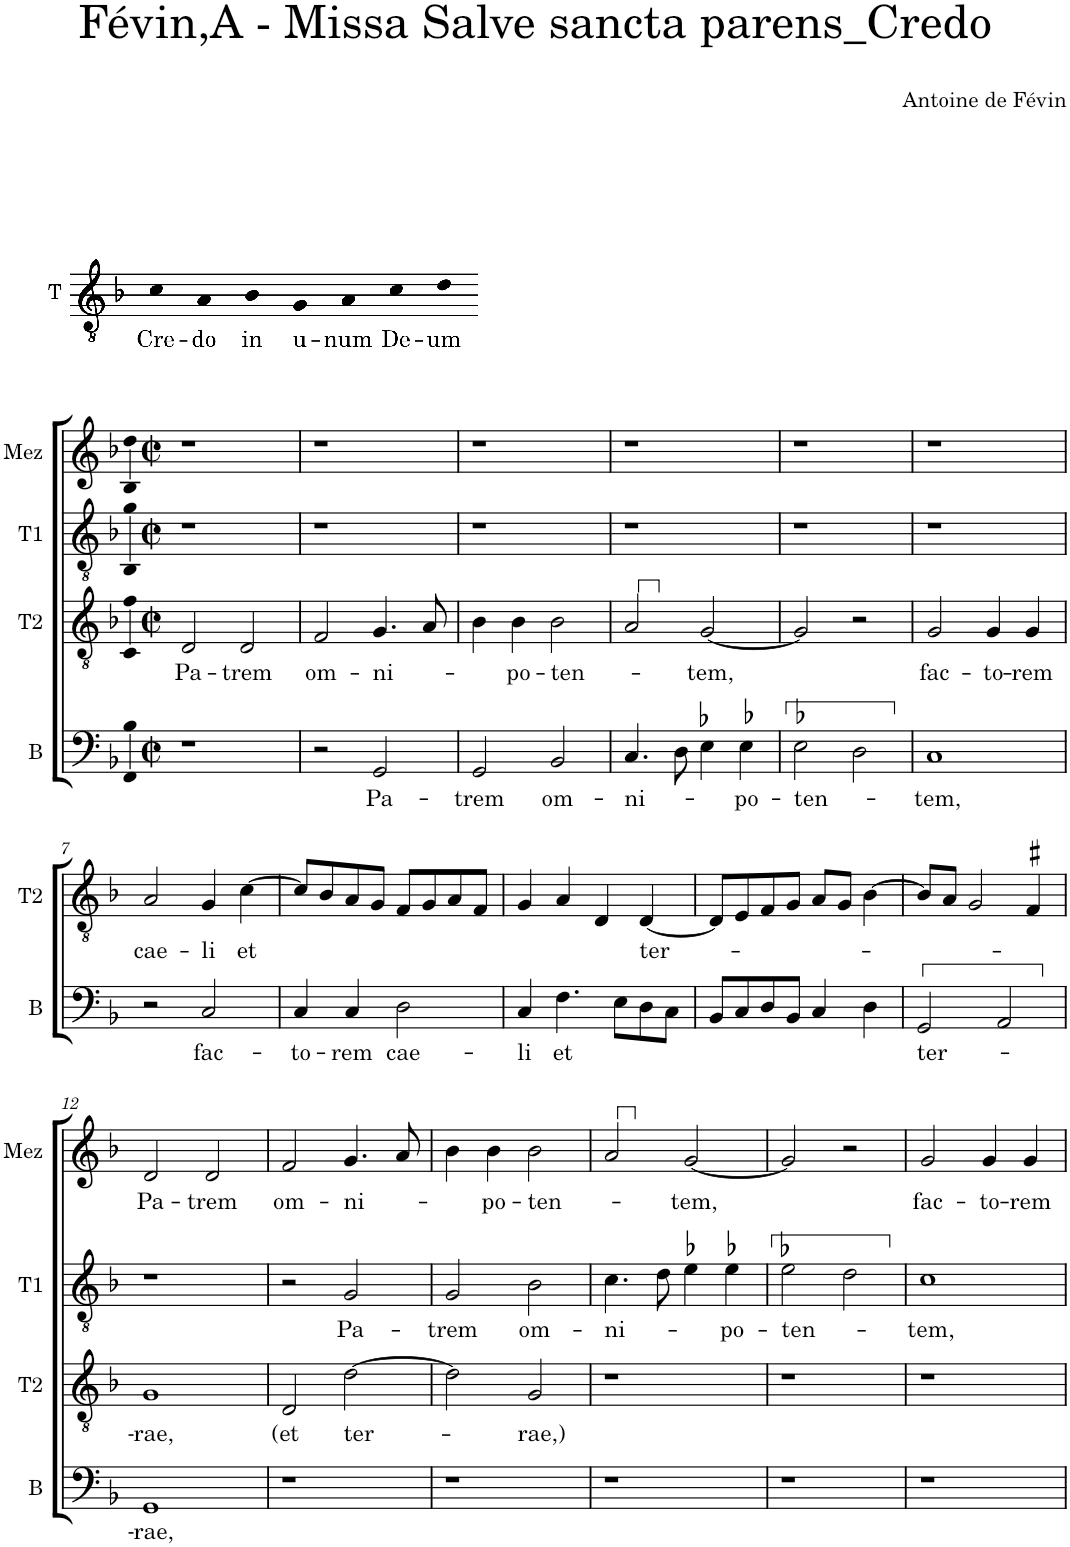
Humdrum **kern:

**kern	**text	**kern	**text	**kern	**text	**kern	**text
*part4	*part4	*part3	*part3	*part2	*part2	*part1	*part1
*staff4	*staff4	*staff3	*staff3	*staff2	*staff2	*staff1	*staff1
*I"B	*	*I"T2	*	*I"T1	*	*I"Mez	*
*I'B	*	*I'T2	*	*I'T1	*	*I'Mez	*
*clefF4	*	*clefGv2	*	*clefGv2	*	*clefG2	*
*	*	*	*	*Trd4c7	*	*	*
*k[b-]	*	*k[b-]	*	*k[b-]	*	*k[b-]	*
*M2/2	*	*M2/2	*	*M2/2	*	*M2/2	*
*met(c|)	*	*met(c|)	*	*met(c|)	*	*met(c|)	*
=1	=1	=1	=1	=1	=1	=1	=1
!	!	!	!LO:LY:b	!	!	!	!
1r	.	2D/	Pa-	1r	.	1r	.
!	!	!	!LO:LY:b	!	!	!	!
.	.	2D/	-trem	.	.	.	.
=2	=2	=2	=2	=2	=2	=2	=2
!	!	!	!LO:LY:b	!	!	!	!
2r	.	2F/	om-	1r	.	1r	.
!	!LO:LY:b	!	!LO:LY:b	!	!	!	!
2GG/	Pa-	4.G/	-ni-	.	.	.	.
.	.	8A/	.	.	.	.	.
=3	=3	=3	=3	=3	=3	=3	=3
!	!LO:LY:b	!	!	!	!	!	!
2GG/	-trem	4B-\	.	1r	.	1r	.
!	!	!	!LO:LY:b	!	!	!	!
.	.	4B-\	-po-	.	.	.	.
!	!LO:LY:b	!	!LO:LY:b	!	!	!	!
2BB-/	om-	2B-\	-ten-	.	.	.	.
=4	=4	=4	=4	=4	=4	=4	=4
!	!LO:LY:b	!	!	!	!	!	!
4.C/	-ni-	2A/	.	1r	.	1r	.
8D\	.	.	.	.	.	.	.
!	!	!	!LO:LY:b	!	!	!	!
4E-X\	.	[2G/	-tem,	.	.	.	.
!	!LO:LY:b	!	!	!	!	!	!
4E-X\	-po-	.	.	.	.	.	.
=5	=5	=5	=5	=5	=5	=5	=5
!	!LO:LY:b	!	!	!	!	!	!
2E-X\	-ten-	2G/]	.	1r	.	1r	.
2D\	.	2r	.	.	.	.	.
=6	=6	=6	=6	=6	=6	=6	=6
!	!LO:LY:b	!	!LO:LY:b	!	!	!	!
1C	-tem,	2G/	fac-	1r	.	1r	.
!	!	!	!LO:LY:b	!	!	!	!
.	.	4G/	-to-	.	.	.	.
!	!	!	!LO:LY:b	!	!	!	!
.	.	4G/	-rem	.	.	.	.
!!LO:LB:g=z
=7	=7	=7	=7	=7	=7	=7	=7
!	!	!	!LO:LY:b	!	!	!	!
2r	.	2A/	cae-	1r	.	1r	.
!	!LO:LY:b	!	!LO:LY:b	!	!	!	!
2C/	fac-	4G/	-li	.	.	.	.
!	!	!	!LO:LY:b	!	!	!	!
.	.	[4c\	et	.	.	.	.
=8	=8	=8	=8	=8	=8	=8	=8
!	!LO:LY:b	!	!	!	!	!	!
4C/	-to-	8c/L]	.	1r	.	1r	.
.	.	8B-/	.	.	.	.	.
!	!LO:LY:b	!	!	!	!	!	!
4C/	-rem	8A/	.	.	.	.	.
.	.	8G/J	.	.	.	.	.
!	!LO:LY:b	!	!	!	!	!	!
2D\	cae-	8F/L	.	.	.	.	.
.	.	8G/	.	.	.	.	.
.	.	8A/	.	.	.	.	.
.	.	8F/J	.	.	.	.	.
=9	=9	=9	=9	=9	=9	=9	=9
!	!LO:LY:b	!	!	!	!	!	!
4C/	-li	4G/	.	1r	.	1r	.
!	!LO:LY:b	!	!	!	!	!	!
4.F\	et	4A/	.	.	.	.	.
.	.	4D/	.	.	.	.	.
8E\L	.	.	.	.	.	.	.
!	!	!	!LO:LY:b	!	!	!	!
8D\	.	[4D/	ter-	.	.	.	.
8C\J	.	.	.	.	.	.	.
=10	=10	=10	=10	=10	=10	=10	=10
8BB-/L	.	8D/L]	.	1r	.	1r	.
8C/	.	8E/	.	.	.	.	.
8D/	.	8F/	.	.	.	.	.
8BB-/J	.	8G/J	.	.	.	.	.
4C/	.	8A/L	.	.	.	.	.
.	.	8G/J	.	.	.	.	.
4D\	.	[4B-\	.	.	.	.	.
=11	=11	=11	=11	=11	=11	=11	=11
!	!LO:LY:b	!	!	!	!	!	!
2GG/	ter-	8B-/L]	.	1r	.	1r	.
.	.	8A/J	.	.	.	.	.
.	.	2G/	.	.	.	.	.
2AA/	.	.	.	.	.	.	.
.	.	4F#X/	.	.	.	.	.
!!LO:LB:g=z
=12	=12	=12	=12	=12	=12	=12	=12
!	!LO:LY:b	!	!LO:LY:b	!	!	!	!LO:LY:b
1GG	-rae,	1G	-rae,	1r	.	2d/	Pa-
!	!	!	!	!	!	!	!LO:LY:b
.	.	.	.	.	.	2d/	-trem
=13	=13	=13	=13	=13	=13	=13	=13
!	!	!	!LO:LY:b	!	!	!	!LO:LY:b
1r	.	2D/	(et	2r	.	2f/	om-
!	!	!	!LO:LY:b	!	!LO:LY:b	!	!LO:LY:b
.	.	[2d\	ter-	2G/	Pa-	4.g/	-ni-
.	.	.	.	.	.	8a/	.
=14	=14	=14	=14	=14	=14	=14	=14
!	!	!	!	!	!LO:LY:b	!	!
1r	.	2d\]	.	2G/	-trem	4b-\	.
!	!	!	!	!	!	!	!LO:LY:b
.	.	.	.	.	.	4b-\	-po-
!	!	!	!LO:LY:b	!	!LO:LY:b	!	!LO:LY:b
.	.	2G/	-rae,)	2B-\	om-	2b-\	-ten-
=15	=15	=15	=15	=15	=15	=15	=15
!	!	!	!	!	!LO:LY:b	!	!
1r	.	1r	.	4.c\	-ni-	2a/	.
.	.	.	.	8d\	.	.	.
!	!	!	!	!	!	!	!LO:LY:b
.	.	.	.	4e-X\	.	[2g/	-tem,
!	!	!	!	!	!LO:LY:b	!	!
.	.	.	.	4e-X\	-po-	.	.
=16	=16	=16	=16	=16	=16	=16	=16
!	!	!	!	!	!LO:LY:b	!	!
1r	.	1r	.	2e-X\	-ten-	2g/]	.
.	.	.	.	2d\	.	2r	.
=17	=17	=17	=17	=17	=17	=17	=17
!	!	!	!	!	!LO:LY:b	!	!LO:LY:b
1r	.	1r	.	1c	-tem,	2g/	fac-
!	!	!	!	!	!	!	!LO:LY:b
.	.	.	.	.	.	4g/	-to-
!	!	!	!	!	!	!	!LO:LY:b
.	.	.	.	.	.	4g/	-rem
=	=	=	=	=	=	=	=
*-	*-	*-	*-	*-	*-	*-	*-
